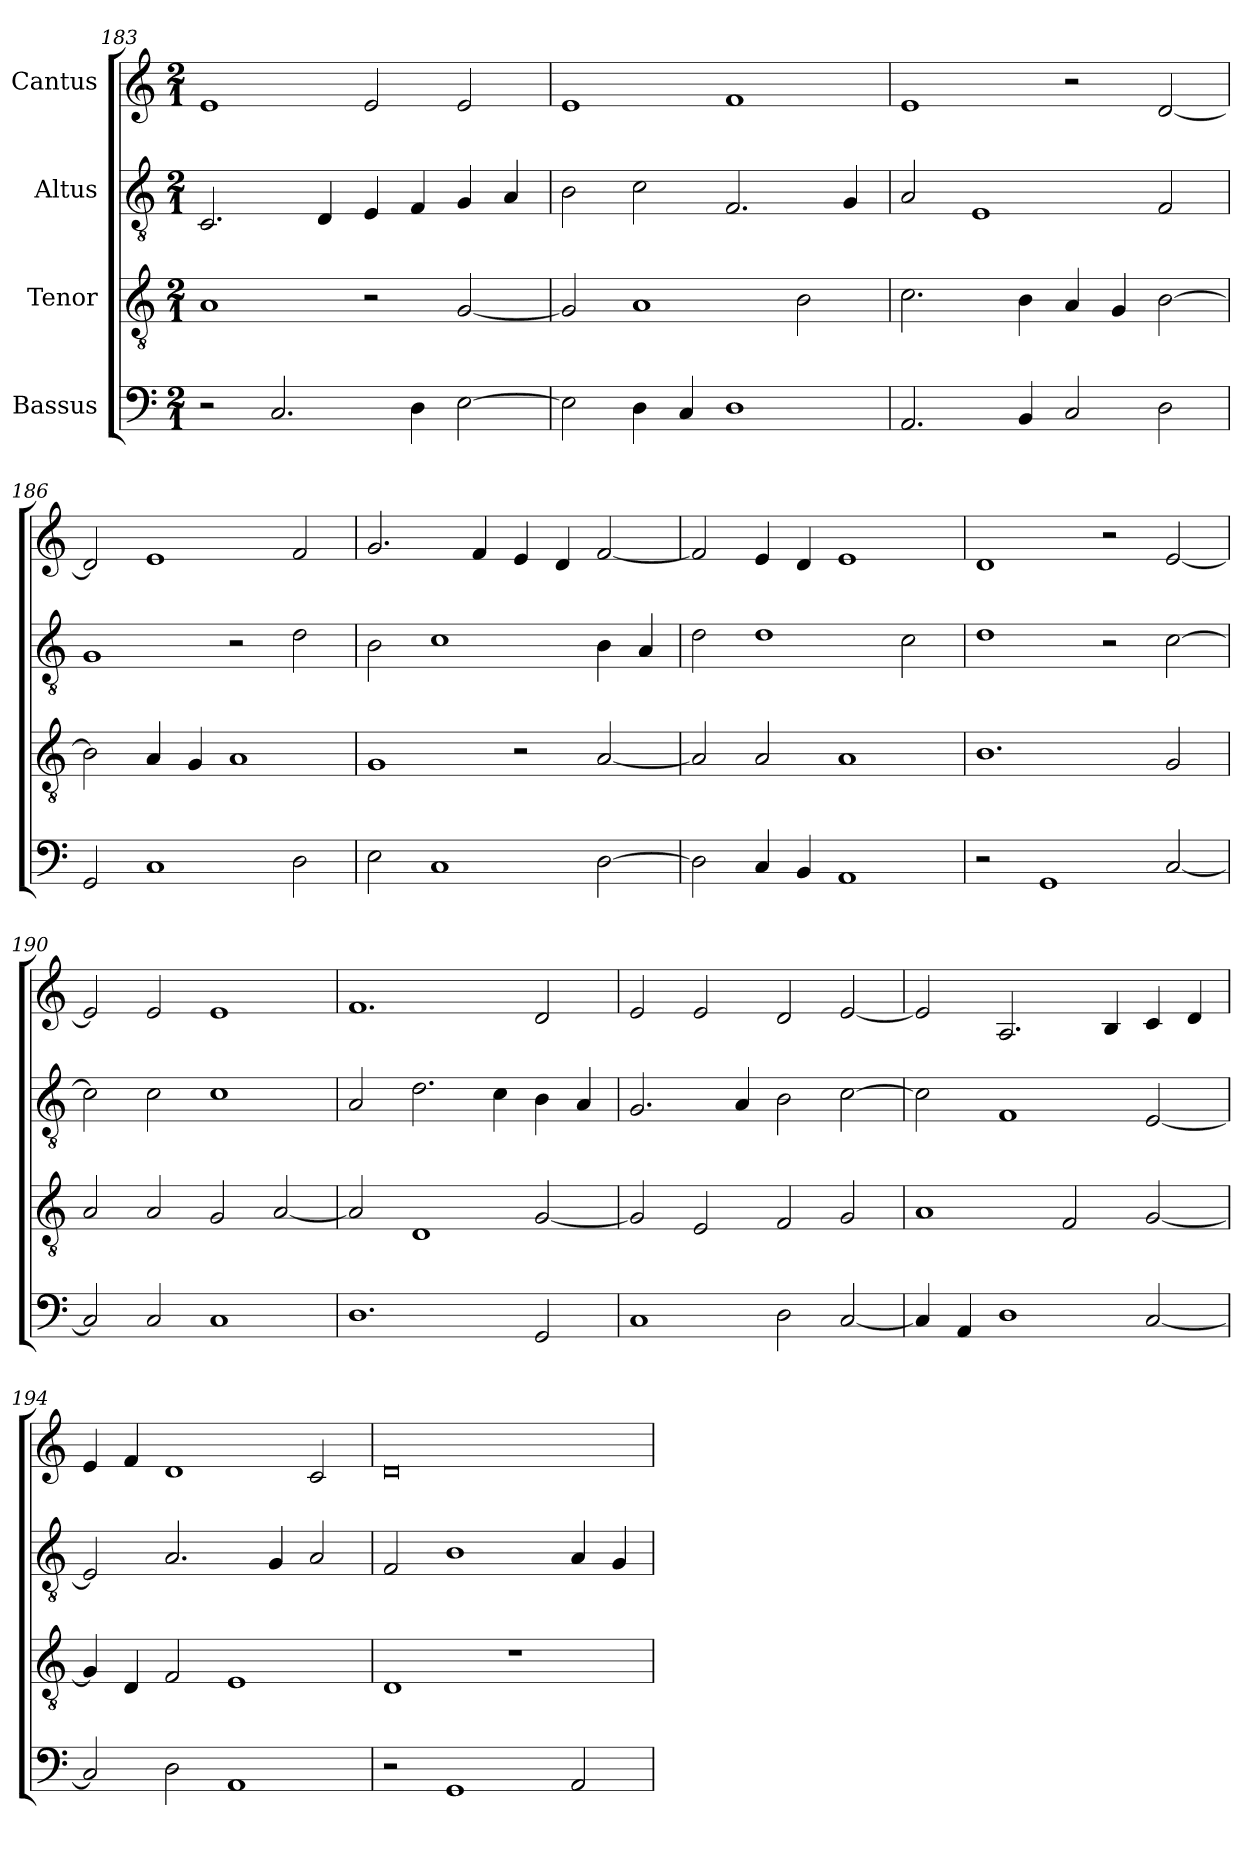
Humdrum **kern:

**kern	**kern	**kern	**kern
*part4	*part3	*part2	*part1
*staff4	*staff3	*staff2	*staff1
*I"Bassus	*I"Tenor	*I"Altus	*I"Cantus
*clefF4	*clefGv2	*clefGv2	*clefG2
*	*ITrd7c12	*ITrd7c12	*
*k[]	*k[]	*k[]	*k[]
*C:	*C:	*C:	*C:
*M2/1	*M2/1	*M2/1	*M2/1
=183	=183	=183	=183
2r	1AAi	2.CCi/	1ei
2.Ci/	.	.	.
.	.	4DDi/	.
.	2r	4EEi/	2ei/
4Di\	.	4FFi/	.
[>2Ei\	[<2GGi/	4GGi/	2ei/
.	.	4AAi/	.
=184	=184	=184	=184
2Ei\]	2GGi/]	2BBi\	1ei
4Di\	1AAi	2Ci\	.
4Ci/	.	.	.
1Di	.	2.FFi/	1fi
.	2BBi\	.	.
.	.	4GGi/	.
=185	=185	=185	=185
2.AAi/	2.Ci\	2AAi/	1ei
.	.	1EEi	.
4BBi/	4BBi\	.	.
2Ci/	4AAi/	.	2r
.	4GGi/	.	.
2Di\	[>2BBi\	2FFi/	[<2di/
=186	=186	=186	=186
2GGi/	2BBi\]	1GGi	2di/]
1Ci	4AAi/	.	1ei
.	4GGi/	.	.
.	1AAi	2r	.
2Di\	.	2Di\	2fi/
!!LO:LB:g=z
=187	=187	=187	=187
2Ei\	1GGi	2BBi\	2.gi/
1Ci	.	1Ci	.
.	.	.	4fi/
.	2r	.	4ei/
.	.	.	4di/
[>2Di\	[<2AAi/	4BBi\	[<2fi/
.	.	4AAi/	.
=188	=188	=188	=188
2Di\]	2AAi/]	2Di\	2fi/]
4Ci/	2AAi/	1Di	4ei/
4BBi/	.	.	4di/
1AAi	1AAi	.	1ei
.	.	2Ci\	.
=189	=189	=189	=189
2r	1.BBi	1Di	1di
1GGi	.	.	.
.	.	2r	2r
[<2Ci/	2GGi/	[>2Ci\	[<2ei/
=190	=190	=190	=190
2Ci/]	2AAi/	2Ci\]	2ei/]
2Ci/	2AAi/	2Ci\	2ei/
1Ci	2GGi/	1Ci	1ei
.	[<2AAi/	.	.
=191	=191	=191	=191
1.Di	2AAi/]	2AAi/	1.fi
.	1DDi	2.Di\	.
.	.	4Ci\	.
2GGi/	[<2GGi/	4BBi\	2di/
.	.	4AAi/	.
!!LO:LB:g=z
=192	=192	=192	=192
1Ci	2GGi/]	2.GGi/	2ei/
.	2EEi/	.	2ei/
.	.	4AAi/	.
2Di\	2FFi/	2BBi\	2di/
[<2Ci/	2GGi/	[>2Ci\	[<2ei/
=193	=193	=193	=193
4Ci/]	1AAi	2Ci\]	2ei/]
4AAi/	.	.	.
1Di	.	1FFi	2.Ai/
.	2FFi/	.	.
.	.	.	4Bi/
[<2Ci/	[<2GGi/	[<2EEi/	4ci/
.	.	.	4di/
=194	=194	=194	=194
2Ci/]	4GGi/]	2EEi/]	4ei/
.	4DDi/	.	4fi/
2Di\	2FFi/	2.AAi/	1di
1AAi	1EEi	.	.
.	.	4GGi/	.
.	.	2AAi/	2ci/
=195	=195	=195	=195
2r	1DDi	2FFi/	0di
1GGi	.	1BBi	.
.	1r	.	.
2AAi/	.	4AAi/	.
.	.	4GGi/	.
=	=	=	=
*-	*-	*-	*-
